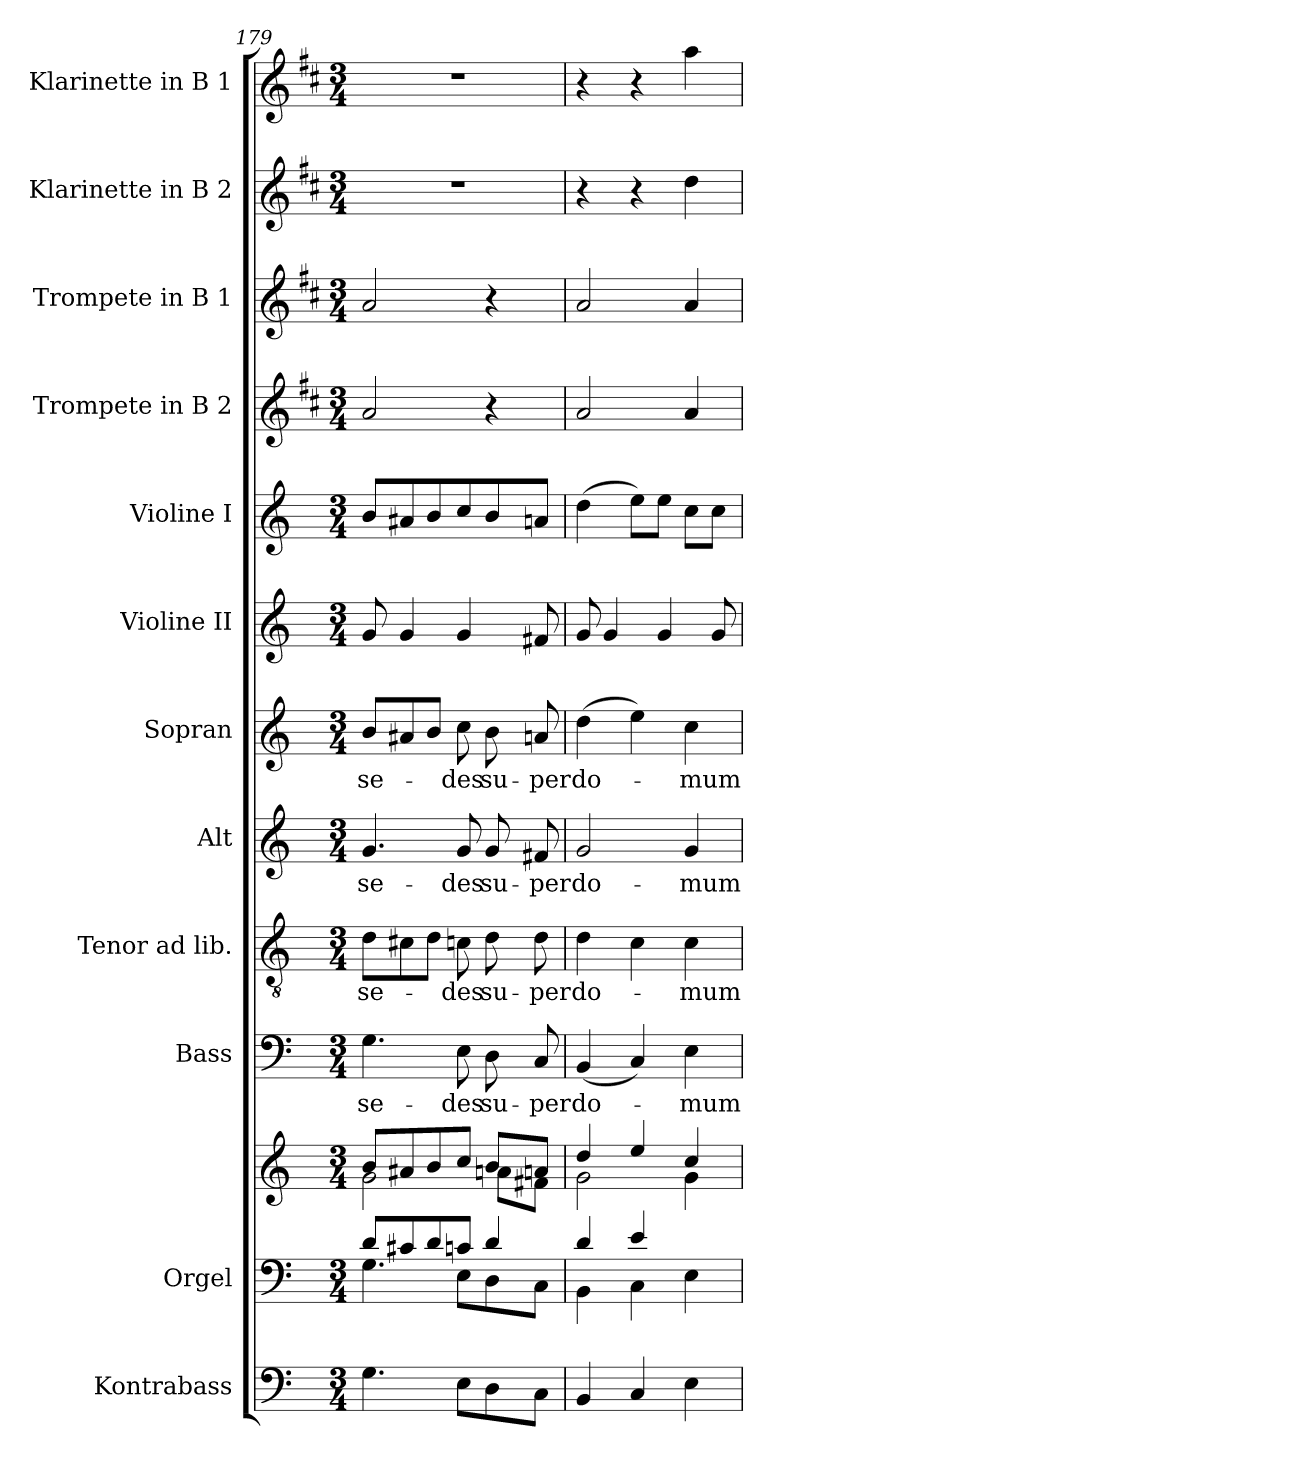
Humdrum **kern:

**kern	**kern	**kern	**kern	**text	**kern	**text	**kern	**text	**kern	**text	**kern	**kern	**kern	**kern	**kern	**kern
*part12	*part11	*part11	*part10	*part10	*part9	*part9	*part8	*part8	*part7	*part7	*part6	*part5	*part4	*part3	*part2	*part1
*staff13	*staff12	*staff11	*staff10	*staff10	*staff9	*staff9	*staff8	*staff8	*staff7	*staff7	*staff6	*staff5	*staff4	*staff3	*staff2	*staff1
*I"Kontrabass	*I"Orgel	*	*I"Bass	*	*I"Tenor ad lib.	*	*I"Alt	*	*I"Sopran	*	*I"Violine II	*I"Violine I	*I"Trompete in B 2	*I"Trompete in B 1	*I"Klarinette in B 2	*I"Klarinette in B 1
*I'Kb.	*I'Org.	*	*I'B	*	*I'T	*	*I'A	*	*I'S	*	*I'Vl. II	*I'Vl. I	*	*	*	*
*clefF4	*clefF4	*clefG2	*clefF4	*	*clefGv2	*	*clefG2	*	*clefG2	*	*clefG2	*clefG2	*clefG2	*clefG2	*clefG2	*clefG2
*ITrd7c12	*	*	*	*	*	*	*	*	*	*	*	*	*ITrd1c2	*ITrd1c2	*ITrd1c2	*ITrd1c2
*k[]	*k[]	*k[]	*k[]	*	*k[]	*	*k[]	*	*k[]	*	*k[]	*k[]	*k[]	*k[]	*k[]	*k[]
*C:	*C:	*C:	*C:	*	*C:	*	*C:	*	*C:	*	*C:	*C:	*C:	*C:	*C:	*C:
*M3/4	*M3/4	*M3/4	*M3/4	*	*M3/4	*	*M3/4	*	*M3/4	*	*M3/4	*M3/4	*M3/4	*M3/4	*M3/4	*M3/4
=179	=179	=179	=179	=179	=179	=179	=179	=179	=179	=179	=179	=179	=179	=179	=179	=179
*	*^	*^	*	*	*	*	*	*	*	*	*	*	*	*	*	*
!	!	!	!	!	!	!LO:LY:b	!	!LO:LY:b	!	!LO:LY:b	!	!LO:LY:b	!	!	!	!	!	!
4.GG\	8d/L	4.G\	8b/L	2g\	4.G\	se-	8d\L	se-	4.g/	se-	8b/L	se-	8g/	8b/L	2g/	2g/	2.r	2.r
.	8c#X/	.	8a#X/	.	.	.	8c#X\	.	.	.	8a#X/	.	4g/	8a#X/	.	.	.	.
.	8d/	.	8b/	.	.	.	8d\J	.	.	.	8b/J	.	.	8b/	.	.	.	.
!	!	!	!	!	!	!LO:LY:b	!	!LO:LY:b	!	!LO:LY:b	!	!LO:LY:b	!	!	!	!	!	!
8EE\L	8cn/J	8E\L	8cc/J	.	8E\	-des	8cn\	-des	8g/	-des	8cc\	-des	4g/	8cc/	.	.	.	.
!	!	!	!	!	!	!LO:LY:b	!	!LO:LY:b	!	!LO:LY:b	!	!LO:LY:b	!	!	!	!	!	!
8DD\	4d/	8D\	8b/L	8a\L	8D\	su-	8d\	su-	8g/	su-	8b\	su-	.	8b/	4r	4r	.	.
!	!	!	!	!	!	!LO:LY:b	!	!LO:LY:b	!	!LO:LY:b	!	!LO:LY:b	!	!	!	!	!	!
8CC\J	.	8C\J	8an/J	8f#X\J	8C/	-per	8d\	-per	8f#X/	-per	8an/	-per	8f#X/	8an/J	.	.	.	.
=180	=180	=180	=180	=180	=180	=180	=180	=180	=180	=180	=180	=180	=180	=180	=180	=180	=180	=180
!	!	!	!	!	!	!LO:LY:b	!	!LO:LY:b	!	!LO:LY:b	!	!LO:LY:b	!	!	!	!	!	!
4BBB/	4d/	4BB\	4dd/	2g\	(<4BB/	do-	4d\	do-	2g/	do-	(>4dd\	do-	8g/	(>4dd\	2g/	2g/	4r	4r
.	.	.	.	.	.	.	.	.	.	.	.	.	4g/	.	.	.	.	.
4CC/	4e/	4C\	4ee/	.	4C/)	.	4c\	.	.	.	4ee\)	.	.	8ee\L)	.	.	4r	4r
.	.	.	.	.	.	.	.	.	.	.	.	.	4g/	8ee\J	.	.	.	.
!	!	!	!	!	!	!LO:LY:b	!	!LO:LY:b	!	!LO:LY:b	!	!LO:LY:b	!	!	!	!	!	!
4EE\	4ryy	4E\	4cc/	4g\	4E\	-mum	4c\	-mum	4g/	-mum	4cc\	-mum	.	8cc\L	4g/	4g/	4cc\	4gg\
.	.	.	.	.	.	.	.	.	.	.	.	.	8g/	8cc\J	.	.	.	.
*	*v	*v	*	*	*	*	*	*	*	*	*	*	*	*	*	*	*	*
*	*	*v	*v	*	*	*	*	*	*	*	*	*	*	*	*	*	*
=	=	=	=	=	=	=	=	=	=	=	=	=	=	=	=	=
*-	*-	*-	*-	*-	*-	*-	*-	*-	*-	*-	*-	*-	*-	*-	*-	*-
